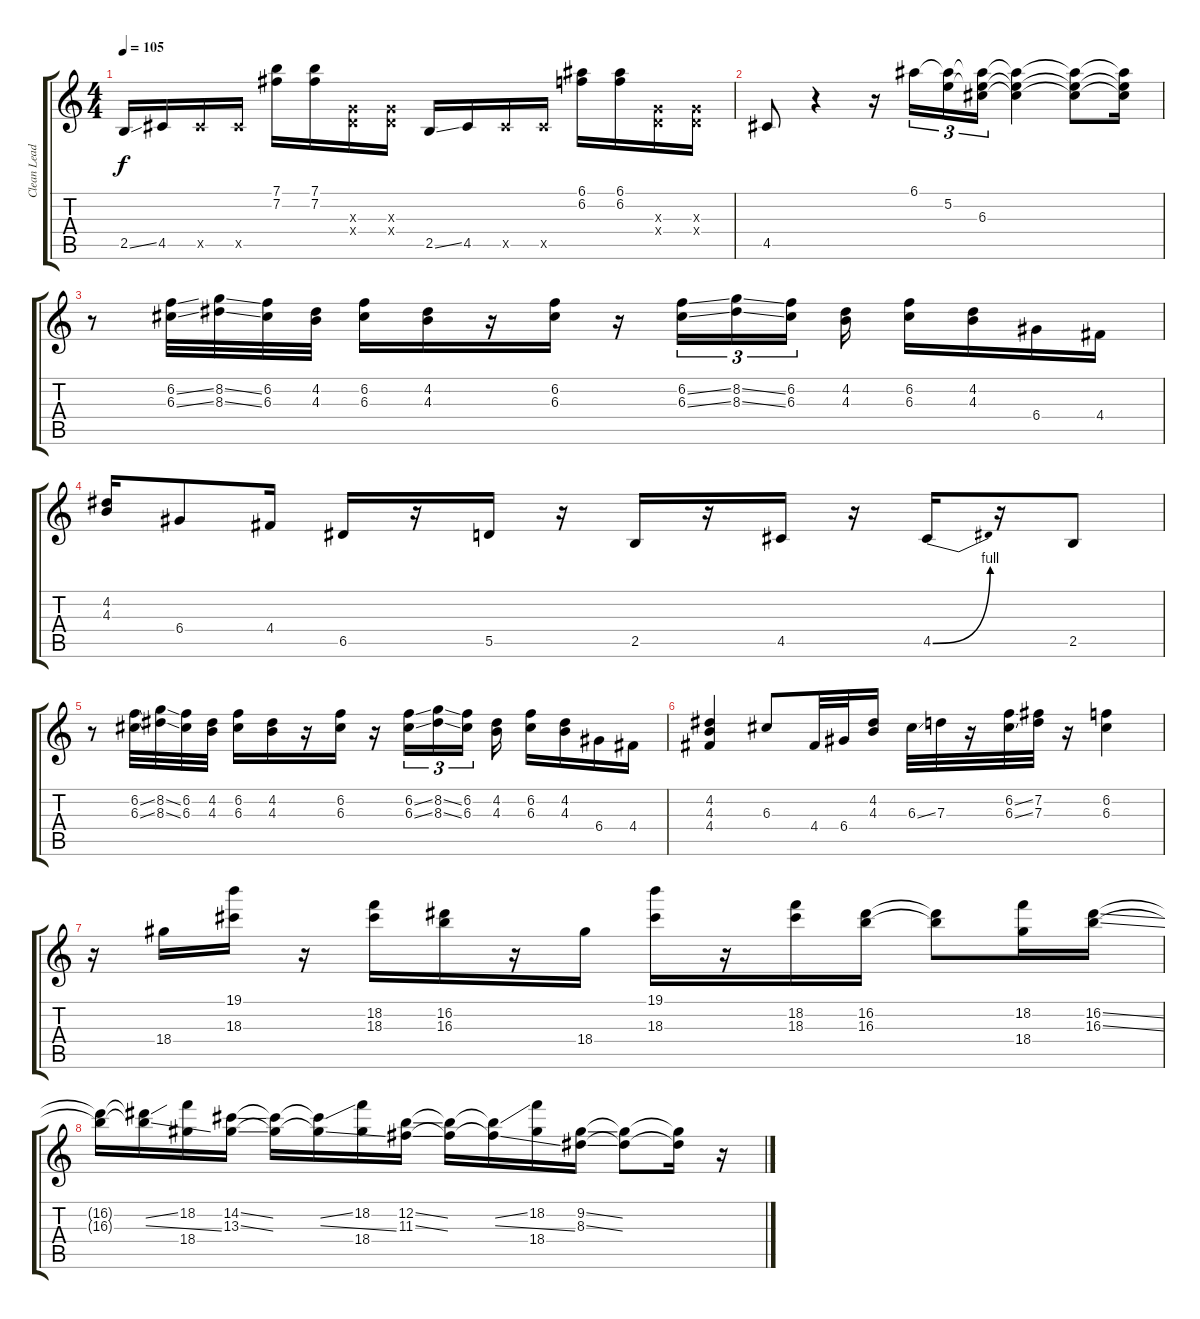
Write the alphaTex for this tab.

\track ("Clean Lead" "Clean Lead") {instrument electricguitarjazz}
\staff {score tabs}
\tuning (E4 B3 G3 D3 A2 E2) {hide}
\ts (4 4)
\tempo 105
\clef g2
\ks c
2.5{ss}.16{dy f} 4.5.16 4.5{x}.16 4.5{x}.16 (7.1 7.2).16 (7.1 7.2).16 (0.3{x} 0.4{x}).16 (0.3{x} 0.4{x}).16 2.5{ss}.16 4.5.16 4.5{x}.16 4.5{x}.16 (6.1 6.2).16 (6.1 6.2).16 (0.3{x} 0.4{x}).16 (0.3{x} 0.4{x}).16 |
4.5.8 r.4 r.16 6.1.16{tu (3 2)} (6.1{t} 5.2).16{tu (3 2)} (6.1{t} 5.2{t} 6.3).16{tu (3 2)} (6.1{t} 5.2{t} 6.3{t}).4 (6.1{t} 5.2{t} 6.3{t}).8 (6.1{t} 5.2{t} 6.3{t}).16 |
r.8 (6.2{ss} 6.3{ss}).32 (8.2{ss} 8.3{ss}).32 (6.2 6.3).32 (4.2 4.3).32 (6.2 6.3).16 (4.2 4.3).16 r.16 (6.2 6.3).16 r.16 (6.2{ss} 6.3{ss}).16{tu (3 2)} (8.2{ss} 8.3{ss}).16{tu (3 2)} (6.2 6.3).16{tu (3 2)} (4.2 4.3).16 (6.2 6.3).16 (4.2 4.3).16 6.4.16 4.4.16 |
(4.2 4.3).16 6.4.8 4.4.16 6.5.16 r.16 5.5.16 r.16 2.5.16 r.16 4.5.16 r.16 4.5{be (bend 0 0 60 4)}.16 r.16 2.5.8 |
r.8 (6.2{ss} 6.3{ss}).32 (8.2{ss} 8.3{ss}).32 (6.2 6.3).32 (4.2 4.3).32 (6.2 6.3).16 (4.2 4.3).16 r.16 (6.2 6.3).16 r.16 (6.2{ss} 6.3{ss}).16{tu (3 2)} (8.2{ss} 8.3{ss}).16{tu (3 2)} (6.2 6.3).16{tu (3 2)} (4.2 4.3).16 (6.2 6.3).16 (4.2 4.3).16 6.4.16 4.4.16 |
(4.2 4.3 4.4).4 6.3.8 4.4.32 6.4.32 (4.2 4.3).16 6.3{ss}.32 7.3.32 r.16 (6.2{ss} 6.3{ss}).32 (7.2 7.3).32 r.16 (6.2 6.3).4 |
r.16 18.4.16 (19.1 18.3).16 r.16 (18.2 18.3).16 (16.2 16.3).16 r.16 18.4.16 (19.1 18.3).16 r.16 (18.2 18.3).16 (16.2 16.3).16 (16.2{t} 16.3{t}).8 (18.2 18.4).16 (16.2{ss} 16.3{ss}).16 |
(16.2{t} 16.3{t}).16 (16.2{ss t} 16.3{ss t}).16 (18.2 18.4).16 (14.2{ss} 13.3{ss}).16 (14.2{t} 13.3{t}).16 (14.2{ss t} 13.3{ss t}).16 (18.2 18.4).16 (12.2{ss} 11.3{ss}).16 (12.2{t} 11.3{t}).16 (12.2{ss t} 11.3{ss t}).16 (18.2 18.4).16 (9.2{ss} 8.3{ss}).16 (9.2{t} 8.3{t}).8 (9.2{t} 8.3{t}).16 r.16
